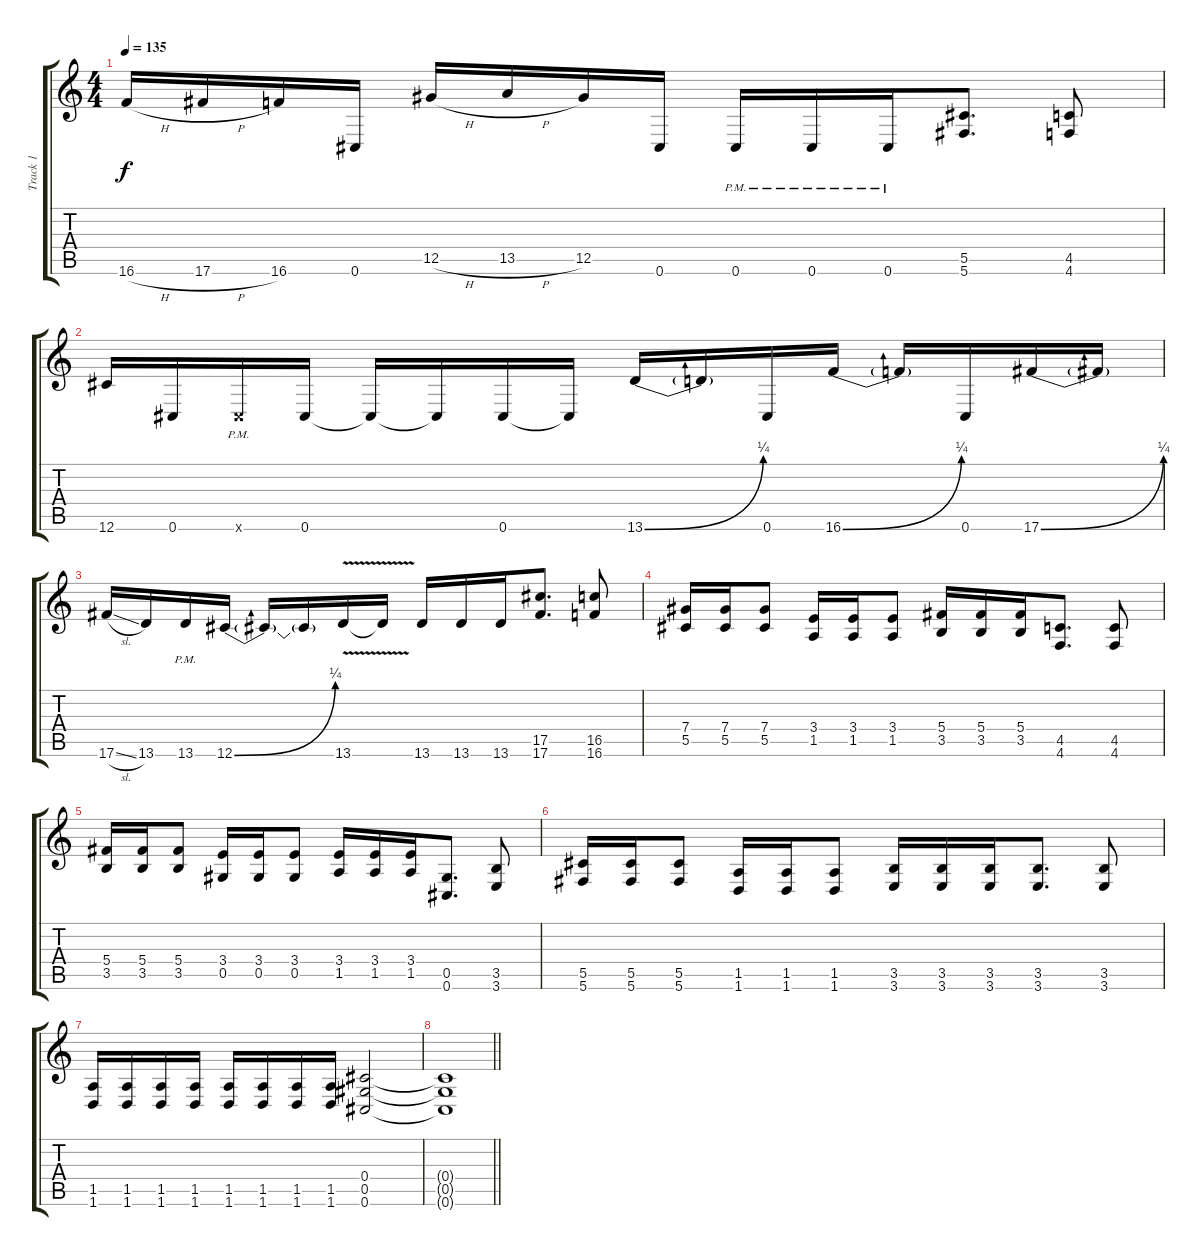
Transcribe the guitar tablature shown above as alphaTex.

\track ("Track 1" "Track 1") {instrument overdrivenguitar}
\staff {score tabs}
\tuning (Eb4 Bb3 Gb3 Db3 Ab2 Db2) {hide}
\ts (4 4)
\tempo 135
\clef g2
\ks c
16.6{h}.16{dy f} 17.6{h}.16 16.6.16 0.6.16 12.5{h}.16 13.5{h}.16 12.5.16 0.6.16 0.6{pm}.16 0.6{pm}.16 0.6{pm}.16 (5.5 5.6).8{d} (4.5 4.6).8 |
12.6.16 0.6.16 0.6{pm x}.16 0.6.16 0.6{t}.16 0.6{t}.16 0.6.16 0.6{t}.16 13.6{be (bend 0 0 60 1)}.16 13.6{t}.16 0.6.16 16.6{be (bend 0 0 60 1)}.16 16.6{t}.16 0.6.16 17.6{be (bend 0 0 60 1)}.16 17.6{t}.16 |
17.6{sl}.16 13.6.16 13.6{pm}.16 12.6{be (bend 0 0 60 1)}.16 12.6{t}.16 12.6{t}.16 13.6{v}.16 13.6{t}.16 13.6.16 13.6.16 13.6.16 (17.5 17.6).8{d} (16.5 16.6).8 |
(7.4 5.5).16 (7.4 5.5).16 (7.4 5.5).8 (3.4 1.5).16 (3.4 1.5).16 (3.4 1.5).8 (5.4 3.5).16 (5.4 3.5).16 (5.4 3.5).16 (4.5 4.6).8{d} (4.5 4.6).8 |
(5.4 3.5).16 (5.4 3.5).16 (5.4 3.5).8 (3.4 0.5).16 (3.4 0.5).16 (3.4 0.5).8 (3.4 1.5).16 (3.4 1.5).16 (3.4 1.5).16 (0.5 0.6).8{d} (3.5 3.6).8 |
(5.5 5.6).16 (5.5 5.6).16 (5.5 5.6).8 (1.5 1.6).16 (1.5 1.6).16 (1.5 1.6).8 (3.5 3.6).16 (3.5 3.6).16 (3.5 3.6).16 (3.5 3.6).8{d} (3.5 3.6).8 |
(1.5 1.6).16 (1.5 1.6).16 (1.5 1.6).16 (1.5 1.6).16 (1.5 1.6).16 (1.5 1.6).16 (1.5 1.6).16 (1.5 1.6).16 (0.4 0.5 0.6).2 |
\barLineRight lightlight
(0.4{t} 0.5{t} 0.6{t}).1
